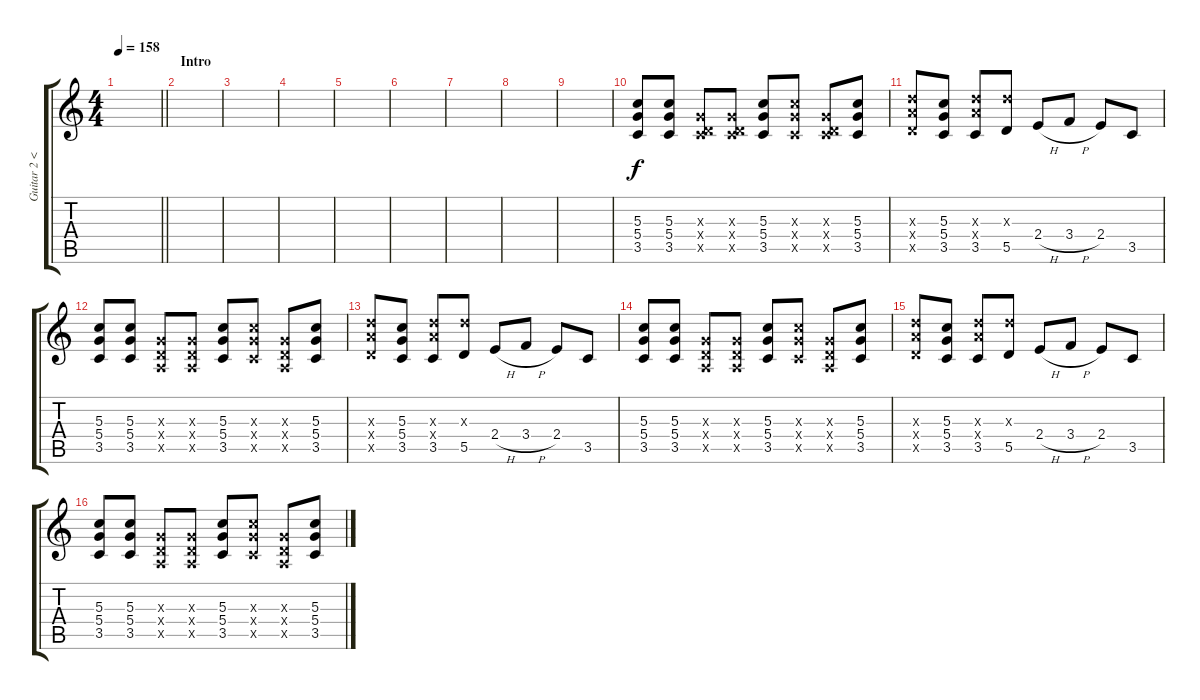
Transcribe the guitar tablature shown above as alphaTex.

\track ("Guitar 2 <distorted>" "Guitar 2 <") {instrument overdrivenguitar}
\staff {score tabs}
\tuning (E4 B3 G3 D3 A2 E2) {hide}
\ts (4 4)
\tempo 158
\clef g2
\barLineRight lightlight
\ks c
|
\section ("" "Intro")
|
|
|
|
|
|
|
|
(5.3 5.4 3.5).8 (5.3 5.4 3.5).8 (0.3{x} 0.4{x} 3.5{x}).8 (0.3{x} 0.4{x} 3.5{x}).8 (5.3 5.4 3.5).8 (5.3{x} 5.4{x} 3.5{x}).8 (0.3{x} 0.4{x} 3.5{x}).8 (5.3 5.4 3.5).8 |
(7.3{x} 7.4{x} 5.5{x}).8 (5.3 5.4 3.5).8 (7.3{x} 7.4{x} 3.5).8 (7.3{x} 5.5).8 2.4{h}.8 3.4{h}.8 2.4.8 3.5.8 |
(5.3 5.4 3.5).8 (5.3 5.4 3.5).8 (0.3{x} 0.4{x} 0.5{x}).8 (0.3{x} 0.4{x} 0.5{x}).8 (5.3 5.4 3.5).8 (5.3{x} 5.4{x} 3.5{x}).8 (0.3{x} 0.4{x} 0.5{x}).8 (5.3 5.4 3.5).8 |
(7.3{x} 7.4{x} 5.5{x}).8 (5.3 5.4 3.5).8 (7.3{x} 7.4{x} 3.5).8 (7.3{x} 5.5).8 2.4{h}.8 3.4{h}.8 2.4.8 3.5.8 |
(5.3 5.4 3.5).8 (5.3 5.4 3.5).8 (0.3{x} 0.4{x} 0.5{x}).8 (0.3{x} 0.4{x} 0.5{x}).8 (5.3 5.4 3.5).8 (5.3{x} 5.4{x} 3.5{x}).8 (0.3{x} 0.4{x} 0.5{x}).8 (5.3 5.4 3.5).8 |
(7.3{x} 7.4{x} 5.5{x}).8 (5.3 5.4 3.5).8 (7.3{x} 7.4{x} 3.5).8 (7.3{x} 5.5).8 2.4{h}.8 3.4{h}.8 2.4.8 3.5.8 |
(5.3 5.4 3.5).8 (5.3 5.4 3.5).8 (0.3{x} 0.4{x} 0.5{x}).8 (0.3{x} 0.4{x} 0.5{x}).8 (5.3 5.4 3.5).8 (5.3{x} 5.4{x} 3.5{x}).8 (0.3{x} 0.4{x} 0.5{x}).8 (5.3 5.4 3.5).8
